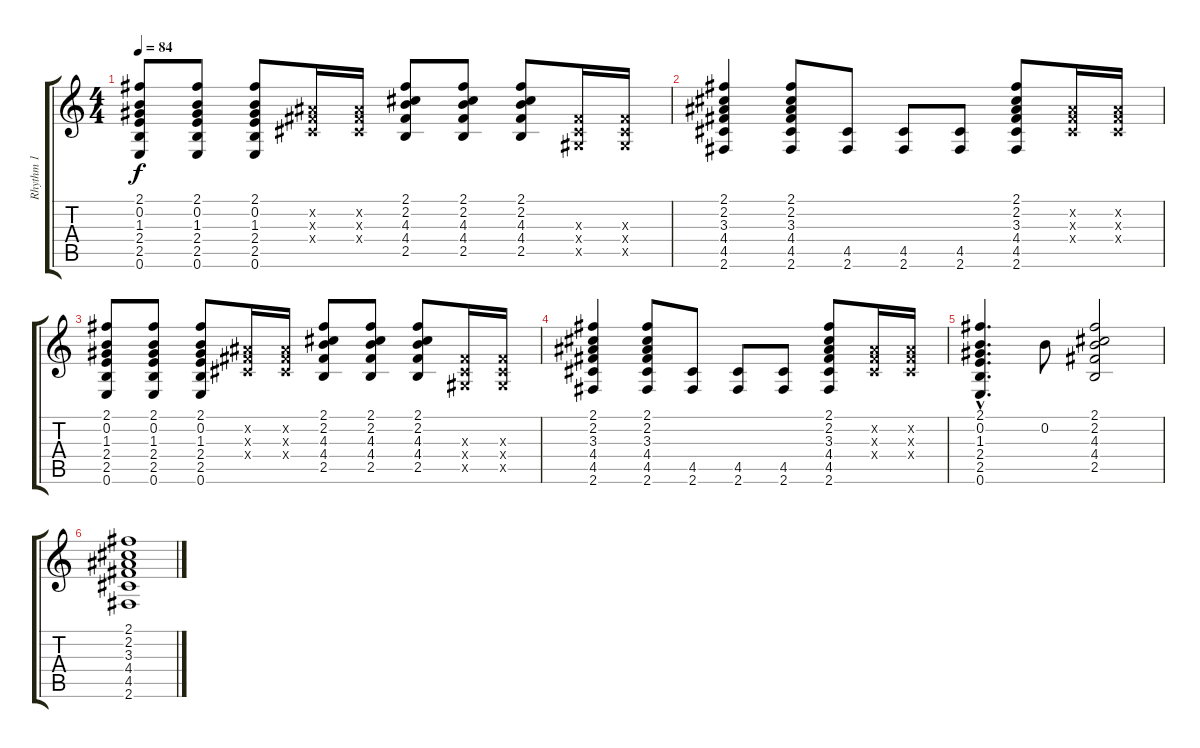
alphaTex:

\track ("Rhythm 1" "Rhythm 1") {instrument electricguitarclean}
\staff {score tabs}
\tuning (E4 B3 G3 D3 A2 E2) {hide}
\ts (4 4)
\tempo 84
\clef g2
\ks c
(2.1 0.2 1.3 2.4 2.5 0.6).8{dy f} (2.1 0.2 1.3 2.4 2.5 0.6).8 (2.1 0.2 1.3 2.4 2.5 0.6).8 (-1.2{x} -1.3{x} -1.4{x}).16 (-1.2{x} -1.3{x} -1.4{x}).16 (2.1 2.2 4.3 4.4 2.5).8 (2.1 2.2 4.3 4.4 2.5).8 (2.1 2.2 4.3 4.4 2.5).8 (-1.3{x} -1.4{x} -1.5{x}).16 (-1.3{x} -1.4{x} -1.5{x}).16 |
(2.1 2.2 3.3 4.4 4.5 2.6).4 (2.1 2.2 3.3 4.4 4.5 2.6).8 (4.5 2.6).8 (4.5 2.6).8 (4.5 2.6).8 (2.1 2.2 3.3 4.4 4.5 2.6).8 (-1.2{x} -1.3{x} -1.4{x}).16 (-1.2{x} -1.3{x} -1.4{x}).16 |
(2.1 0.2 1.3 2.4 2.5 0.6).8 (2.1 0.2 1.3 2.4 2.5 0.6).8 (2.1 0.2 1.3 2.4 2.5 0.6).8 (-1.2{x} -1.3{x} -1.4{x}).16 (-1.2{x} -1.3{x} -1.4{x}).16 (2.1 2.2 4.3 4.4 2.5).8 (2.1 2.2 4.3 4.4 2.5).8 (2.1 2.2 4.3 4.4 2.5).8 (-1.3{x} -1.4{x} -1.5{x}).16 (-1.3{x} -1.4{x} -1.5{x}).16 |
(2.1 2.2 3.3 4.4 4.5 2.6).4 (2.1 2.2 3.3 4.4 4.5 2.6).8 (4.5 2.6).8 (4.5 2.6).8 (4.5 2.6).8 (2.1 2.2 3.3 4.4 4.5 2.6).8 (-1.2{x} -1.3{x} -1.4{x}).16 (-1.2{x} -1.3{x} -1.4{x}).16 |
(2.1{hac} 0.2{hac} 1.3{hac} 2.4{hac} 2.5{hac} 0.6{hac}).4{d} 0.2.8 (2.1 2.2 4.3 4.4 2.5).2 |
(2.1 2.2 3.3 4.4 4.5 2.6).1
